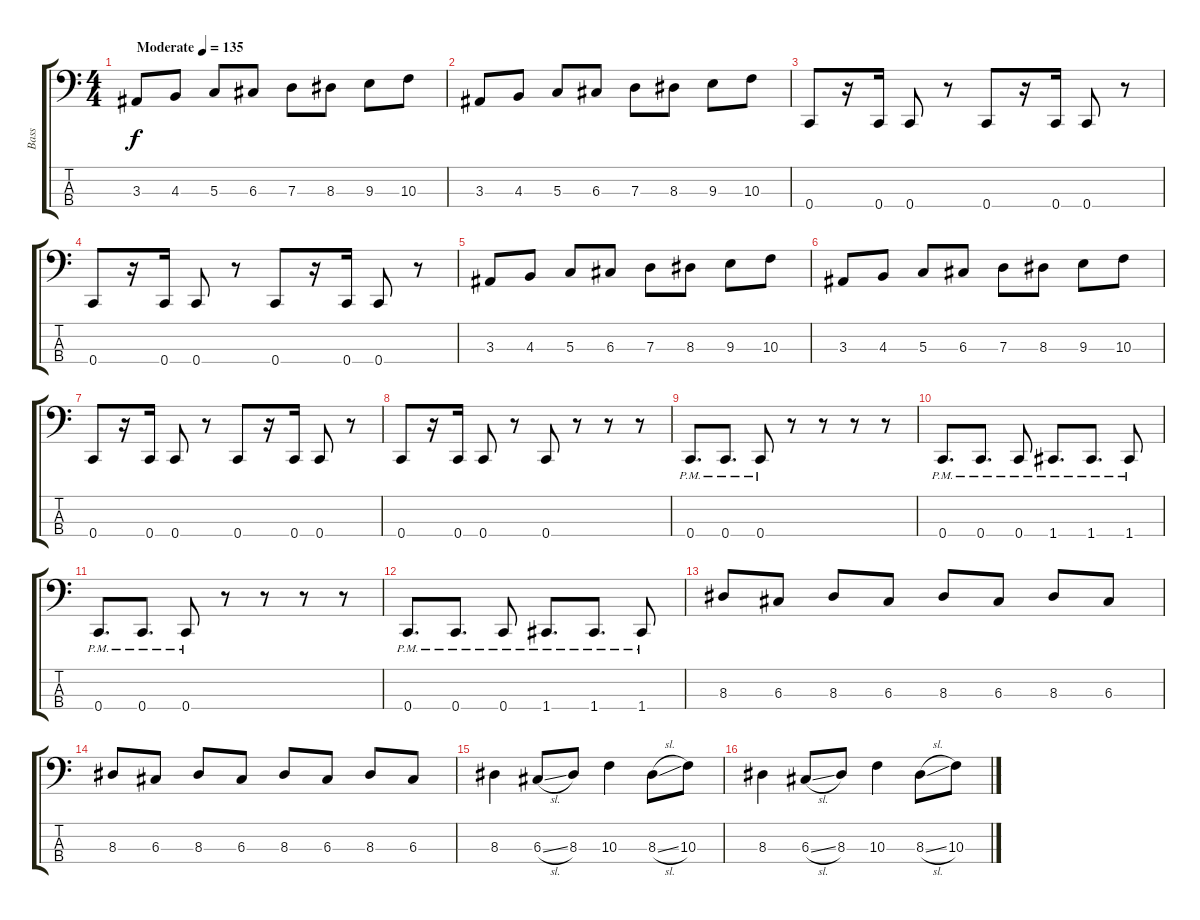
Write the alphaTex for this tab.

\track ("Bass" "Bass") {instrument electricbassfinger}
\staff {score tabs}
\tuning (F2 C2 G1 C1) {hide}
\ts (4 4)
\tempo (135 "Moderate")
\clef f4
\ks c
3.3.8{dy f instrument electricbassfinger} 4.3.8 5.3.8 6.3.8 7.3.8 8.3.8 9.3.8 10.3.8 |
3.3.8 4.3.8 5.3.8 6.3.8 7.3.8 8.3.8 9.3.8 10.3.8 |
0.4.8 r.16 0.4.16 0.4.8 r.8 0.4.8 r.16 0.4.16 0.4.8 r.8 |
0.4.8 r.16 0.4.16 0.4.8 r.8 0.4.8 r.16 0.4.16 0.4.8 r.8 |
3.3.8 4.3.8 5.3.8 6.3.8 7.3.8 8.3.8 9.3.8 10.3.8 |
3.3.8 4.3.8 5.3.8 6.3.8 7.3.8 8.3.8 9.3.8 10.3.8 |
0.4.8 r.16 0.4.16 0.4.8 r.8 0.4.8 r.16 0.4.16 0.4.8 r.8 |
0.4.8 r.16 0.4.16 0.4.8 r.8 0.4.8 r.8 r.8 r.8 |
0.4{pm}.8{d} 0.4{pm}.8{d} 0.4{pm}.8 r.8 r.8 r.8 r.8 |
0.4{pm}.8{d} 0.4{pm}.8{d} 0.4{pm}.8 1.4{pm}.8{d} 1.4{pm}.8{d} 1.4{pm}.8 |
0.4{pm}.8{d} 0.4{pm}.8{d} 0.4{pm}.8 r.8 r.8 r.8 r.8 |
0.4{pm}.8{d} 0.4{pm}.8{d} 0.4{pm}.8 1.4{pm}.8{d} 1.4{pm}.8{d} 1.4{pm}.8 |
8.3.8 6.3.8 8.3.8 6.3.8 8.3.8 6.3.8 8.3.8 6.3.8 |
8.3.8 6.3.8 8.3.8 6.3.8 8.3.8 6.3.8 8.3.8 6.3.8 |
8.3.4 6.3{sl}.8 8.3.8 10.3.4 8.3{sl}.8 10.3.8 |
8.3.4 6.3{sl}.8 8.3.8 10.3.4 8.3{sl}.8 10.3.8
